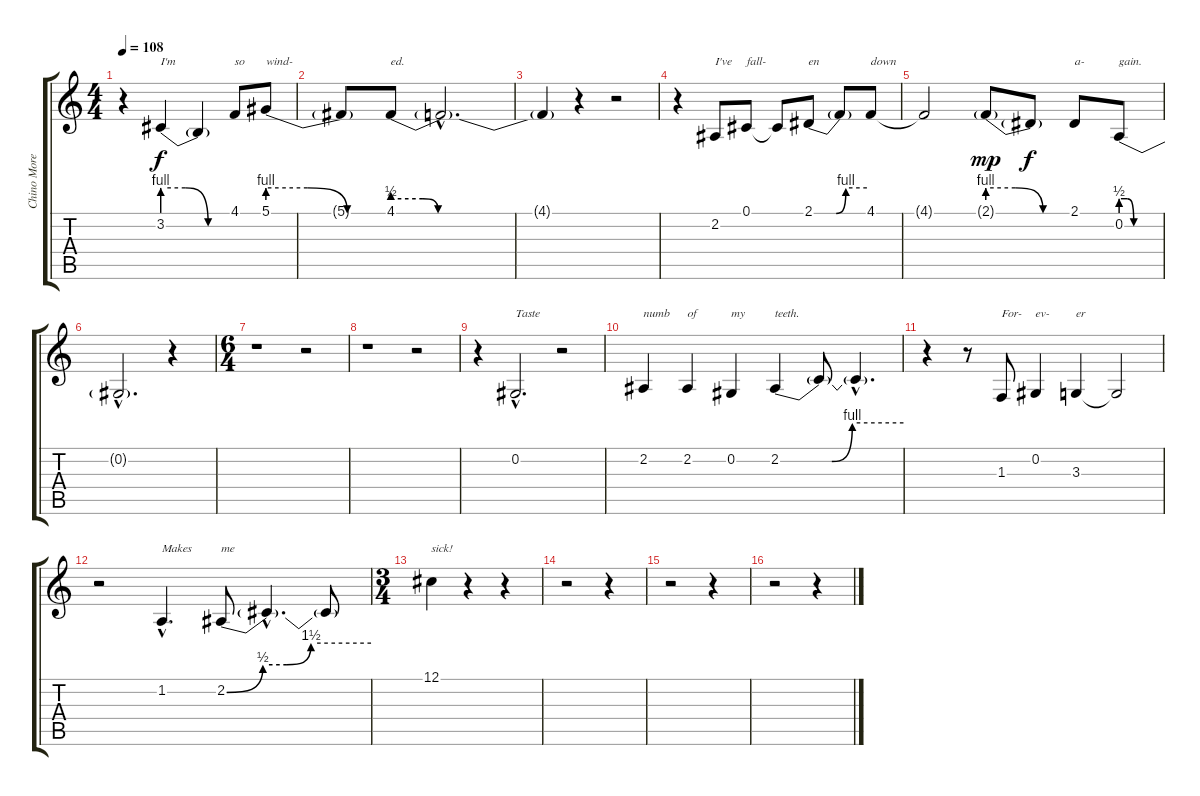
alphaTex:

\track ("Chino Moreno - Vocals" "Chino More") {instrument lead2sawtooth}
\staff {score tabs}
\tuning (Db4 Ab3 E3 B2 Gb2 Db2) {hide}
\ts (4 4)
\tempo 108
\clef g2
\ks c
r.4{dy f} 3.2{be (custom 0 4 20 4 40 0 60 0)}.4{txt "I'm"} 3.2{t}.4 4.1.8{txt "so"} 5.1{be (custom 0 4 20 4 40 0 60 0)}.8{txt "wind-"} |
5.1{t}.8 4.1{be (custom 0 2 10 2 15 0 40 0 60 0)}.8{txt "ed."} 4.1{hac t}.2{d} |
4.1{t}.4 r.4 r.2 |
r.4 2.2.8{txt "I've"} 0.1.8{txt "fall-"} 0.1{t}.8 2.1{be (custom 0 0 15 0 25 0 36 4 60 4)}.8{txt "en"} 2.1{t}.8 4.1.8{txt "down"} |
4.1{t}.2 2.1{be (custom 0 4 20 4 40 0 60 0) g}.8{dy mp} 2.1{t}.8{dy f} 2.1.8{txt "a-"} 0.2{be (custom 0 2 10 2 20 0 40 0 60 0)}.8{txt "gain."} |
0.2{hac t}.2{d} r.4 |
\ts (6 4)
r.1 r.2 |
r.1 r.2 |
r.4 0.2{hac}.2{d txt "Taste"} r.2 |
2.2.4{txt "numb"} 2.2.4{txt "of"} 0.2.4{txt "my"} 2.2{be (custom 0 0 25 0 35 4 60 4)}.4{txt "teeth."} 2.2{t}.8 2.2{hac t}.4{d} |
r.4 r.8 1.3.8{txt "For-"} 0.2.4{txt "ev-"} 3.3.4{txt "er"} 3.3{t}.2 |
r.2 1.2{hac}.4{d txt "Makes"} 2.2{be (custom 0 0 15 2 25 2 35 6 60 6)}.8{txt "me"} 2.2{hac t}.4{d} 2.2{t}.8 |
\ts (3 4)
12.1.4{txt "sick!"} r.4 r.4 |
r.2 r.4 |
r.2 r.4 |
r.2 r.4
